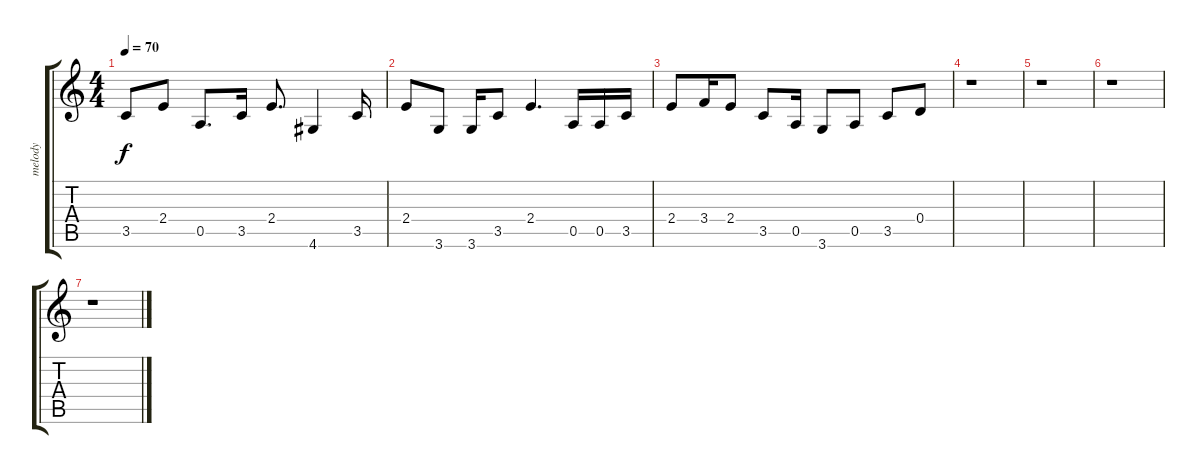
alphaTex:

\track ("melody" "melody") {instrument acousticguitarsteel}
\staff {score tabs}
\tuning (E4 B3 G3 D3 A2 E2) {hide}
\ts (4 4)
\tempo 70
\clef g2
\ks c
3.5{t}.8{dy f} 2.4.8 0.5.8{d} 3.5.16 2.4.8{d} 4.6.4 3.5.16 |
2.4.8 3.6.8 3.6.16 3.5.8 2.4.4{d} 0.5.16 0.5.16 3.5.16 |
2.4.8 3.4.16 2.4.8 3.5.8 0.5.16 3.6.8 0.5.8 3.5.8 0.4.8 |
r.1 |
r.1 |
r.1 |
r.1
